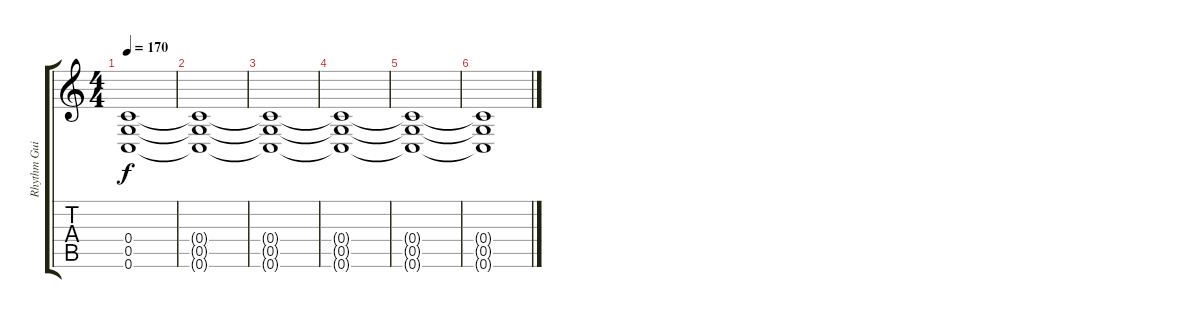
\track ("Rhythm Guitar (Right)" "Rhythm Gui") {instrument distortionguitar}
\staff {score tabs}
\tuning (D4 A3 F3 C3 G2 C2) {hide}
\ts (4 4)
\tempo 170
\clef g2
\ks c
(0.4{t} 0.5{t} 0.6{t}).1{dy f} |
(0.4{t} 0.5{t} 0.6{t}).1 |
(0.4{t} 0.5{t} 0.6{t}).1 |
(0.4{t} 0.5{t} 0.6{t}).1 |
(0.4{t} 0.5{t} 0.6{t}).1{volume 0} |
(0.4{t} 0.5{t} 0.6{t}).1
